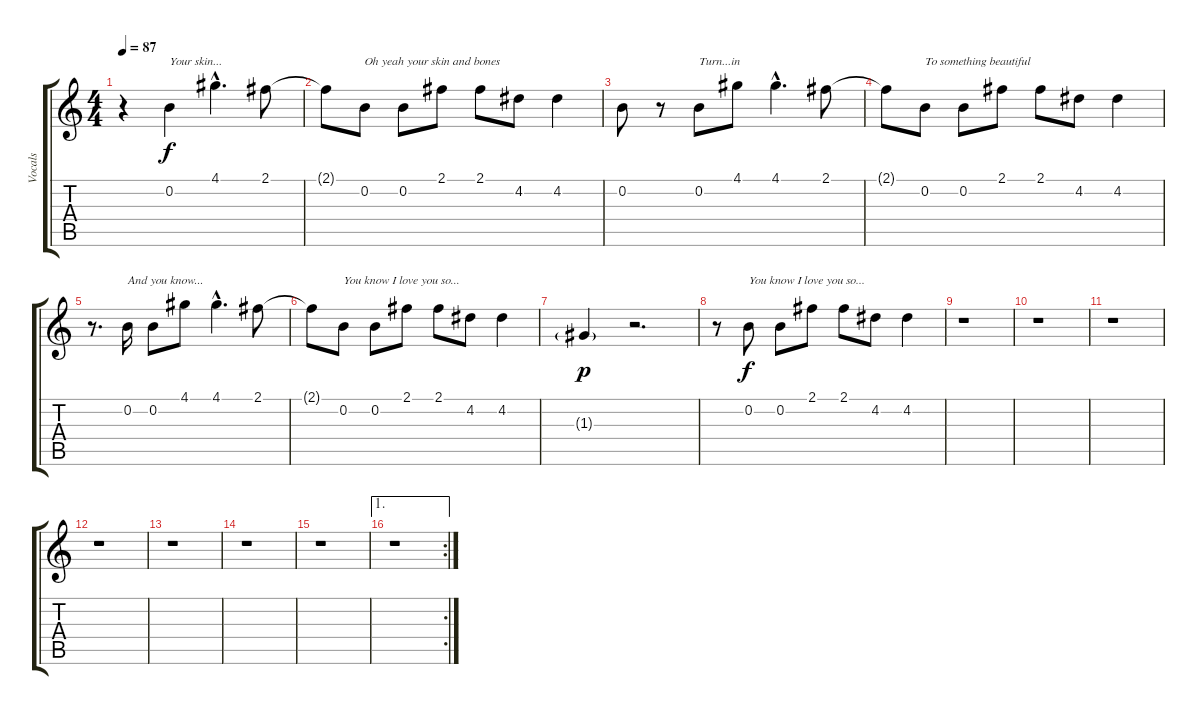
\track ("Vocals" "Vocals") {instrument overdrivenguitar}
\staff {score tabs}
\tuning (E4 B3 G3 D3 A2 E2) {hide}
\ts (4 4)
\tempo 87
\clef g2
\ks c
r.4{dy f} 0.2.4{txt "Your skin..."} 4.1{hac}.4{d} 2.1.8 |
2.1{t}.8 0.2.8{txt "Oh yeah your skin and bones"} 0.2.8 2.1.8 2.1.8 4.2.8 4.2.4 |
0.2.8 r.8 0.2.8{txt "Turn...in"} 4.1.8 4.1{hac}.4{d} 2.1.8 |
2.1{t}.8 0.2.8{txt "To something beautiful"} 0.2.8 2.1.8 2.1.8 4.2.8 4.2.4 |
r.8{d} 0.2.16{txt "And you know..."} 0.2.8 4.1.8 4.1{hac}.4{d} 2.1.8 |
2.1{t}.8 0.2.8{txt "You know I love you so..."} 0.2.8 2.1.8 2.1.8 4.2.8 4.2.4 |
1.3{g}.4{dy p} r.2{d} |
r.8 0.2.8{txt "You know I love you so..." dy f} 0.2.8 2.1.8 2.1.8 4.2.8 4.2.4 |
r.1 |
r.1 |
r.1 |
r.1 |
r.1 |
r.1 |
r.1 |
\ae 1
\rc 2
r.1
